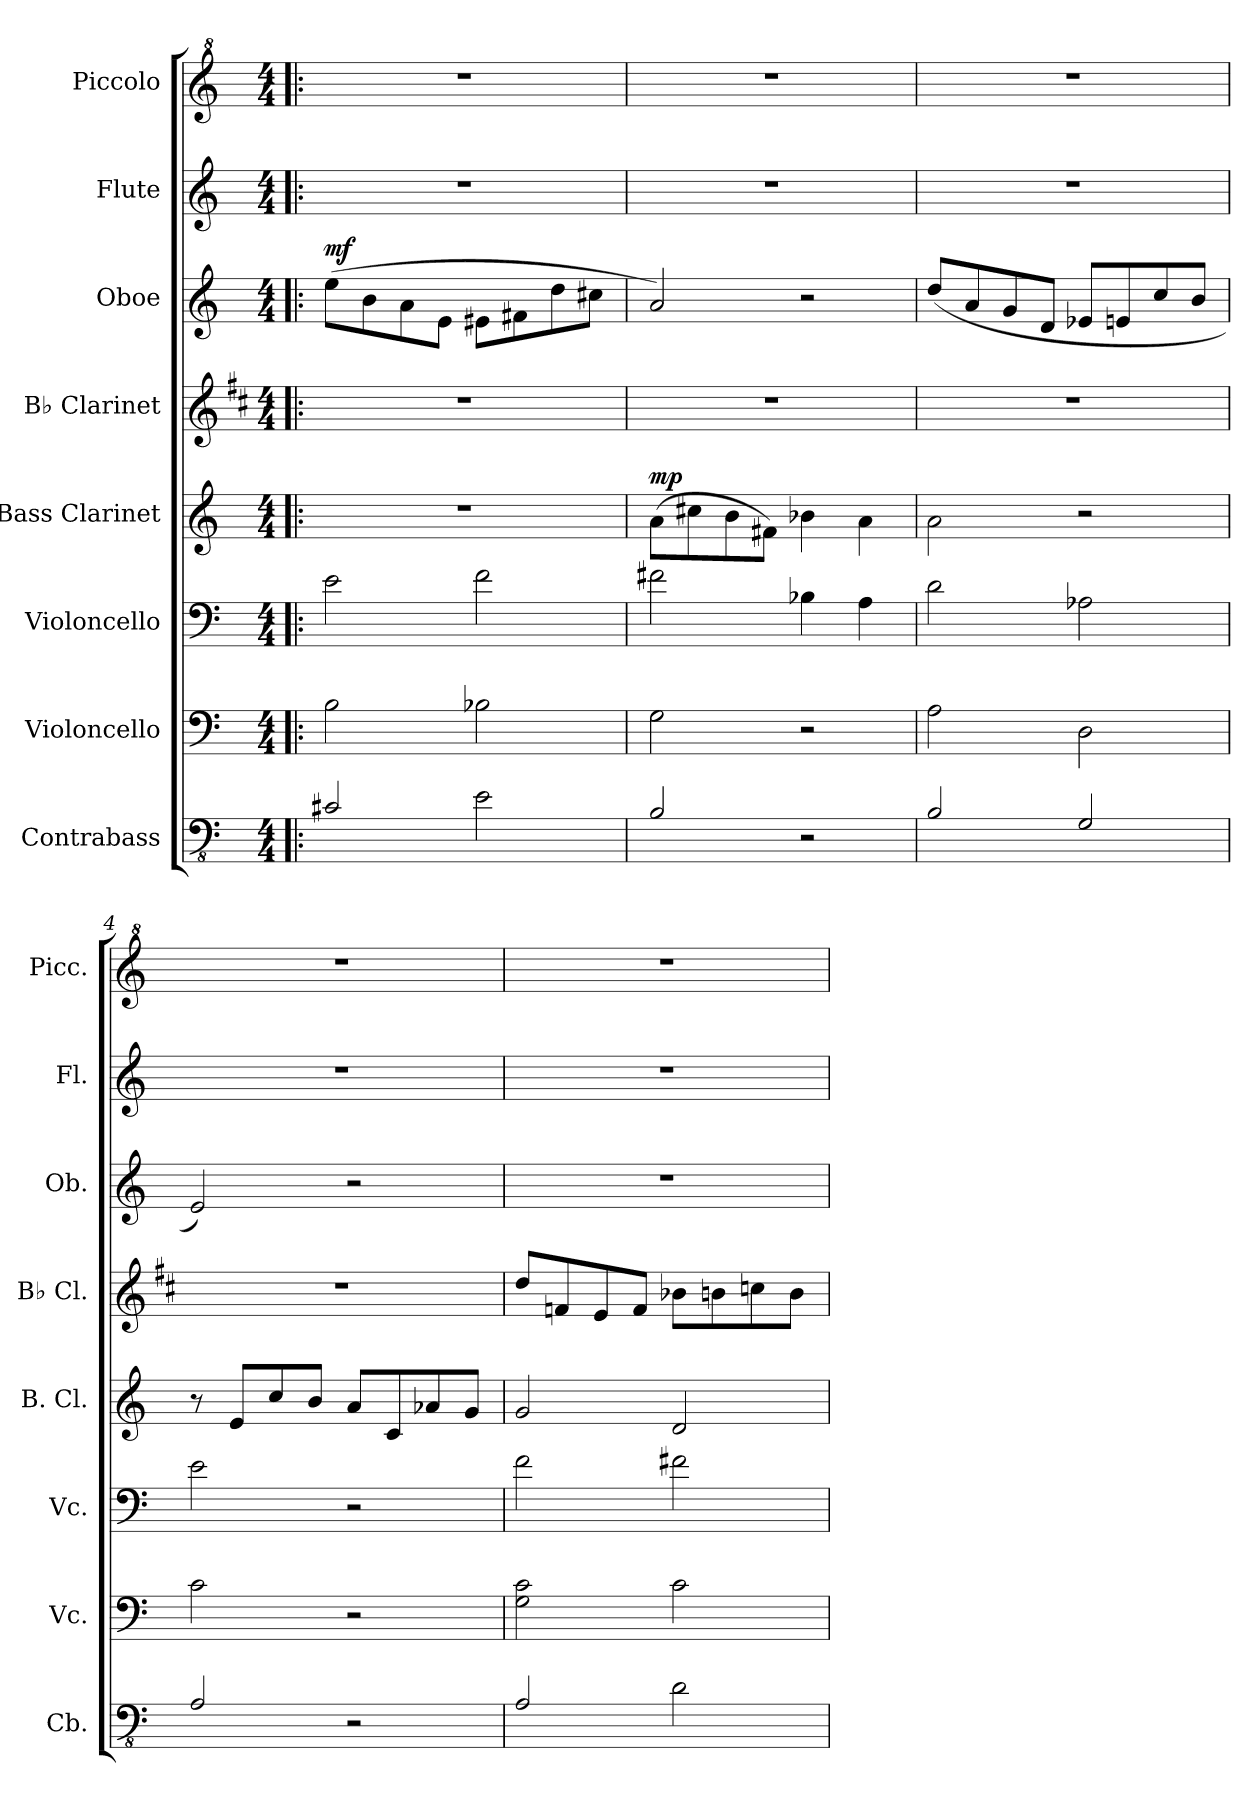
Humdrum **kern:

**kern	**kern	**kern	**kern	**dynam	**kern	**kern	**dynam	**kern	**kern
*part8	*part7	*part6	*part5	*part5	*part4	*part3	*part3	*part2	*part1
*staff8	*staff7	*staff6	*staff5	*staff5	*staff4	*staff3	*staff3	*staff2	*staff1
*I"Contrabass	*I"Violoncello	*I"Violoncello	*I"Bass Clarinet	*	*I"B♭ Clarinet	*I"Oboe	*	*I"Flute	*I"Piccolo
*I'Cb.	*I'Vc.	*I'Vc.	*I'B. Cl.	*	*I'B♭ Cl.	*I'Ob.	*	*I'Fl.	*I'Picc.
*clefFv4	*clefF4	*clefF4	*clefG2	*	*clefG2	*clefG2	*	*clefG2	*clefG^2
*ITrd7c12	*	*	*ITrd8c14	*	*ITrd1c2	*	*	*	*ITrd-7c-12
*k[]	*k[]	*k[]	*k[]	*	*k[]	*k[]	*	*k[]	*k[]
*M4/4	*M4/4	*M4/4	*M4/4	*	*M4/4	*M4/4	*	*M4/4	*M4/4
*MM78	*MM78	*MM78	*MM78	*	*MM78	*MM78	*	*MM78	*MM78
=1!|:	=1!|:	=1!|:	=1!|:	=1!|:	=1!|:	=1!|:	=1!|:	=1!|:	=1!|:
!	!	!	!	!	!	!	!LO:DY:a	!	!
2CC#X/	2B\	2e\	1r	.	1r	(8ee\L	mf	1r	1r
.	.	.	.	.	.	8b\	.	.	.
.	.	.	.	.	.	8a\	.	.	.
.	.	.	.	.	.	8e\J	.	.	.
2EE\	2B-X\	2f\	.	.	.	8e#X\L	.	.	.
.	.	.	.	.	.	8f#X\	.	.	.
.	.	.	.	.	.	8dd\	.	.	.
.	.	.	.	.	.	8cc#X\J	.	.	.
=2	=2	=2	=2	=2	=2	=2	=2	=2	=2
!	!	!	!	!LO:DY:a	!	!	!	!	!
2BBB/	2G\	2f#X\	(8A\L	mp	1r	2a/)	.	1r	1r
.	.	.	8c#X\	.	.	.	.	.	.
.	.	.	8B\	.	.	.	.	.	.
.	.	.	8F#X\J)	.	.	.	.	.	.
2r	2r	4B-X\	4B-X\	.	.	2r	.	.	.
.	.	4A\	4A\	.	.	.	.	.	.
=3	=3	=3	=3	=3	=3	=3	=3	=3	=3
2BBB/	2A\	2d\	2A\	.	1r	(8dd/L	.	1r	1r
.	.	.	.	.	.	8a/	.	.	.
.	.	.	.	.	.	8g/	.	.	.
.	.	.	.	.	.	8d/J	.	.	.
2GGG/	2D\	2A-X\	2r	.	.	8e-X/L	.	.	.
.	.	.	.	.	.	8en/	.	.	.
.	.	.	.	.	.	8cc/	.	.	.
.	.	.	.	.	.	8b/J	.	.	.
!!LO:PB:g=z
=4	=4	=4	=4	=4	=4	=4	=4	=4	=4
2AAA/	2c\	2e\	8r	.	1r	2e/)	.	1r	1r
.	.	.	8E/L	.	.	.	.	.	.
.	.	.	8c/	.	.	.	.	.	.
.	.	.	8B/J	.	.	.	.	.	.
2r	2r	2r	8A/L	.	.	2r	.	.	.
.	.	.	8C/	.	.	.	.	.	.
.	.	.	8A-X/	.	.	.	.	.	.
.	.	.	8G/J	.	.	.	.	.	.
=5	=5	=5	=5	=5	=5	=5	=5	=5	=5
2AAA/	2G\ 2c\	2f\	2G/	.	8cc/L	1r	.	1r	1r
.	.	.	.	.	8e-X/	.	.	.	.
.	.	.	.	.	8d/	.	.	.	.
.	.	.	.	.	8e-/J	.	.	.	.
2DD\	2c\	2f#X\	2D/	.	8a-X\L	.	.	.	.
.	.	.	.	.	8an\	.	.	.	.
.	.	.	.	.	8b-X\	.	.	.	.
.	.	.	.	.	8a\J	.	.	.	.
=	=	=	=	=	=	=	=	=	=
*-	*-	*-	*-	*-	*-	*-	*-	*-	*-
